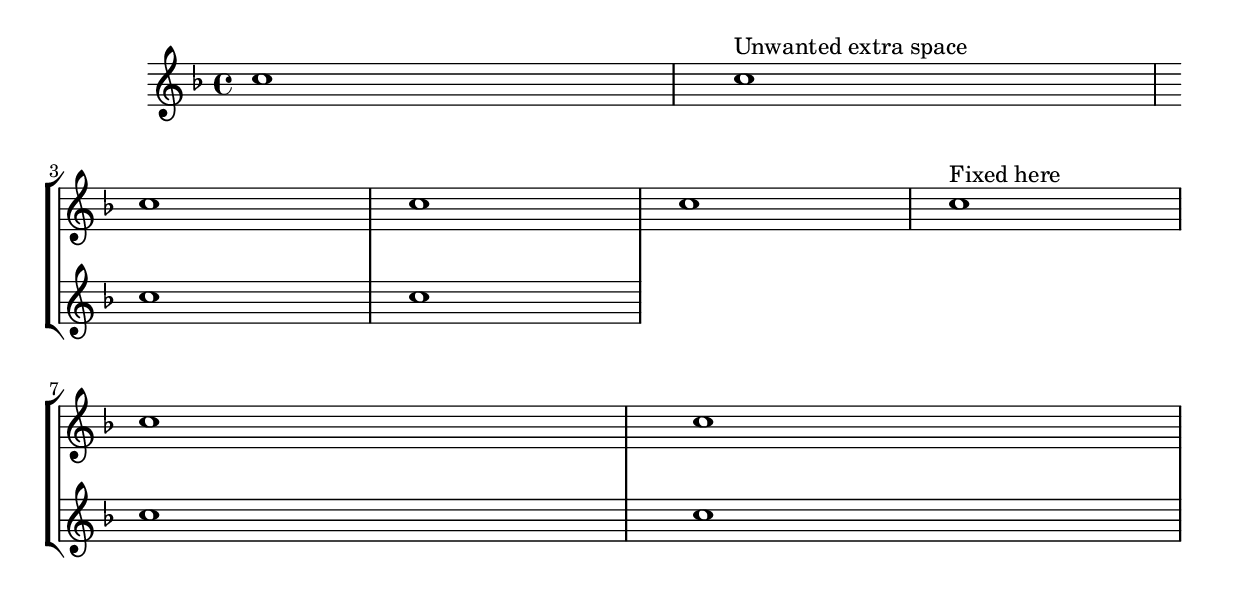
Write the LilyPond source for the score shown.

%% Do not edit this file; it is auto-generated from LSR http://lsr.dsi.unimi.it
%% This file is in the public domain.
\version "2.11.55"

\header {
  lsrtags = "staff-notation, contexts-and-engravers, breaks"

  texidoces = "
Al añadir un pentagrama nuevo en un salto de línea, por desgracia
se añade un espacio adicional al final de la línea antes del salto
(reservado para hacer sitio a un cambio de armadura que de todas
formas no se va a imprimir). La solución alternativa es añadir un
ajuste para @code{Staff.explicitKeySignatureVisibility} como se
muestra en el ejemplo.  En las versiones 2.10 y anteriores,
también se necesita un ajuste similar para las indicaciones de
compás (véase el ejemplo).

"
  doctitlees = "Añadir un pentagrama adicional en un salto de línea"

  texidoc = "
When adding a new staff at a line break, some extra space is
unfortunately added at the end of the line before the break (to fit in
a key signature change, which  will never be printed anyway). The
workaround is to add a setting of
@code{Staff.explicitKeySignatureVisibility} as is shown in the example.
In versions 2.10 and earlier, a similar setting for the time signatures
is also required (see the example).



"
  doctitle = "Adding an extra staff at a line break"
} % begin verbatim
\score {
  \new StaffGroup \relative c'' {
    \new Staff
    \key f \major
    c1 c^"Unwanted extra space" \break
    << { c1 c }
       \new Staff {
         \key f \major
         \once \override Staff.TimeSignature #'stencil = ##f
         c1 c 
       } 
    >>
    c1 c^"Fixed here" \break
    << { c1 c }
       \new Staff {
         \once \set Staff.explicitKeySignatureVisibility = #end-of-line-invisible
         % The next line is not needed in 2.11.x or later:
         \once \override Staff.TimeSignature #'break-visibility = #end-of-line-invisible
         \key f \major
         \once \override Staff.TimeSignature #'stencil = ##f
         c1 c
       }
    >>
  }
}
